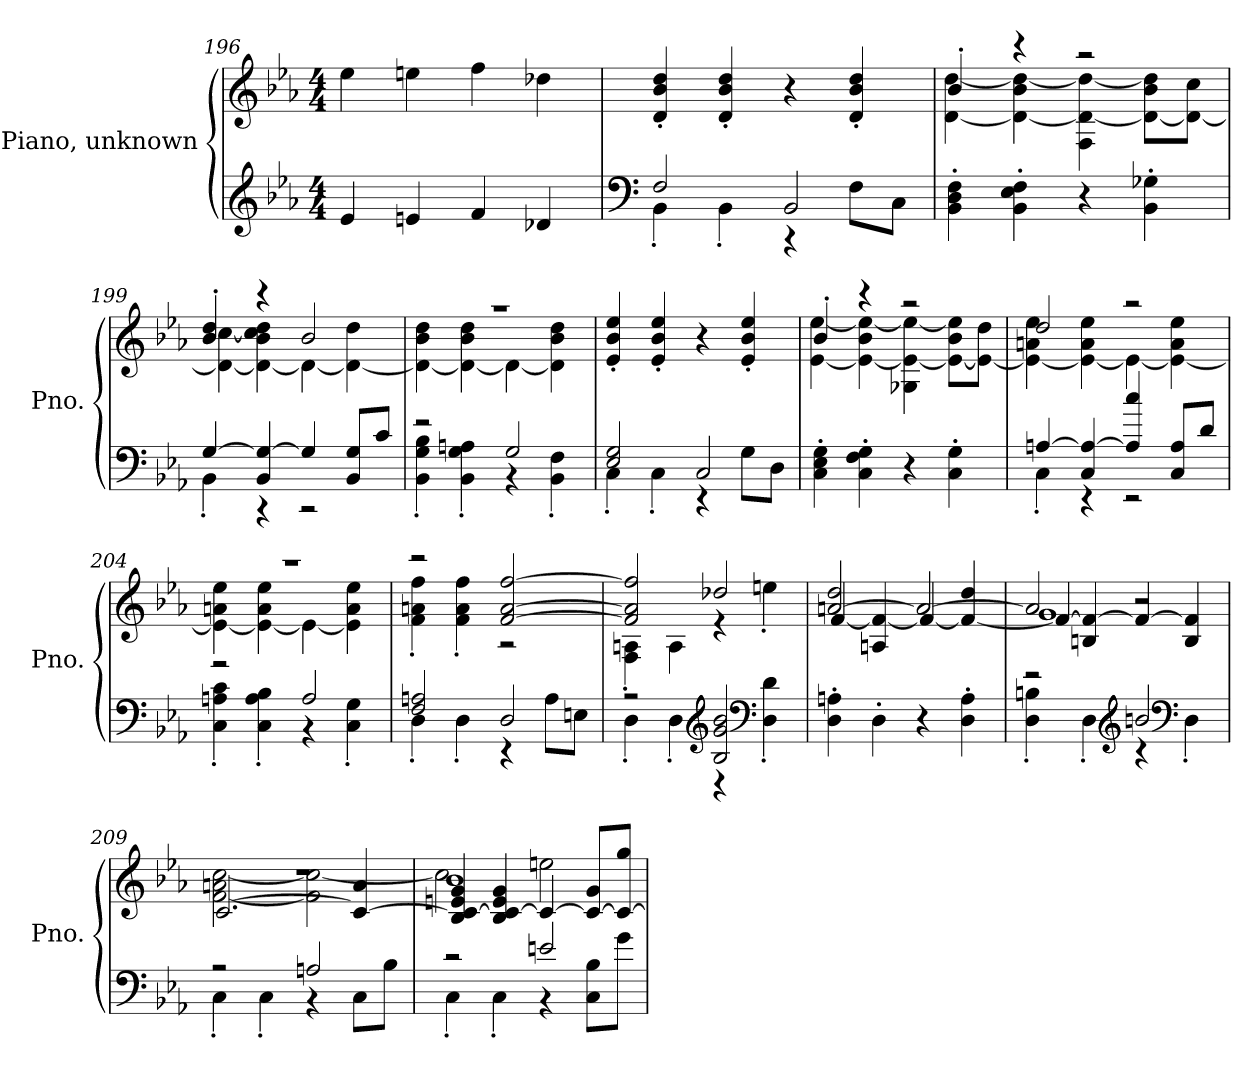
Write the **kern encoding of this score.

**kern	**kern
*part1	*part1
*staff2	*staff1
*I"Piano, unknown	*
*I'Pno.	*
*clefG2	*clefG2
*k[b-e-a-]	*k[b-e-a-]
*M4/4	*M4/4
=196	=196
4e-/	4ee-\
4en/	4een\
4f/	4ff\
4d-X/	4dd-X\
!!LO:LB:g=z
=197	=197
*clefF4	*
*^	*
2F/	4BB-'\	4d/' 4b-/' 4dd/'
.	4BB-'\	4d/' 4b-/' 4dd/'
2BB-/	4r	4r
.	8F\L	4d/' 4b-/' 4dd/'
.	8C\J	.
*v	*v	*
=198	=198
*	*^
4BB-\' 4D\' 4F\'	4b-'/	[4d\ [4dd\
4BB-\' 4E-\' 4F\'	4r	4d\_ 4b-\ 4dd\_
4r	2r	4F\ 4d\_ 4dd\_
4BB-\' 4G-X\'	.	8d\_ 8b-\ 8dd\]L
.	.	8d\_ 8cc\J
=199	=199	=199
*^	*	*
[4G/	4BB-'\	4b-/' 4dd/'	4d\_ [4cc\
4BB-/ 4G/_	4r	4r	4d\_ 4b-\ 4cc\] 4dd\
4G/]	2r	2b-/	4d\_
8BB-/ 8G/L	.	.	4d\_ 4dd\
8c/J	.	.	.
=200	=200	=200	=200
2r	4BB-\' 4G\' 4B-\'	1r	4d\_ 4b-\ 4dd\
.	4BB-\' 4G\' 4An\'	.	4d\_ 4b-\ 4dd\
2G/	4r	.	4d\_
.	4BB-\' 4F\'	.	4d\] 4b-\ 4dd\
*	*	*v	*v
=201	=201	=201
2E-/ 2G/	4C'\	4e-/' 4b-/' 4ee-/'
.	4C'\	4e-/' 4b-/' 4ee-/'
2C/	4r	4r
.	8G\L	4e-/' 4b-/' 4ee-/'
.	8D\J	.
*v	*v	*
!!LO:PB:g=z
=202	=202
*	*^
4C\' 4E-\' 4G\'	4b-'/	[4e-\ [4ee-\
4C\' 4F\' 4G\'	4r	4e-\_ 4b-\ 4ee-\_
4r	2r	4G-X\ 4e-\_ 4ee-\_
4C\' 4G\'	.	8e-\_ 8b-\ 8ee-\]L
.	.	8e-\_ 8dd\J
=203	=203	=203
*^	*	*
[4An/	4C'\	2dd/	4e-\_ 4an\ 4ee-\
4C/ 4A/_	4r	.	4e-\_ 4a\ 4ee-\
4A/] 4cc/	2r	2r	4e-\_
8C/ 8A/L	.	.	4e-\_ 4a\ 4ee-\
8d/J	.	.	.
=204	=204	=204	=204
2r	4C\' 4An\' 4c\'	1r	4e-\_ 4an\ 4ee-\
.	4C\' 4A\' 4B-\'	.	4e-\_ 4a\ 4ee-\
2A/	4r	.	4e-\_
.	4C\' 4G\'	.	4e-\] 4a\ 4ee-\
=205	=205	=205	=205
2F/ 2An/	4D'\	2r	4f\' 4an\' 4ff\'
.	4D'\	.	4f\' 4a\' 4ff\'
2D/	4r	[2f/ [2a/ [2ff/	2r
.	8A\L	.	.
.	8En\J	.	.
=206	=206	=206	=206
2r	4D'\	2f/] 2a/] 2ff/]	4F\' 4An\'
.	4D'\	.	4A\
*clefG2	*	*	*
2B-/ 2g/ 2b-/	4r	2dd-X/	4r
*clefF4	*	*	*
.	4D\' 4d\'	.	4een'\
*v	*v	*	*
!!LO:LB:g=z	!!
=207	=207	=207
4D\' 4An\'	[2an/ 2dd/	[4f/
4D'\	.	4An/ 4f/_
4r	2a/_	4f/_
4D\' 4A\'	.	4f/_ 4dd/
=208	=208	=208
*^	*	*^
2r	4D\' 4Bn\'	2a/]	1g	4f/_
.	4D'\	.	.	4Bn/ 4f/_
*clefG2	*	*	*	*
2bn/	4r	2r	.	4f/_
*clefF4	*	*	*	*
.	4D'\	.	.	4B/ 4f/]
=209	=209	=209	=209	=209
2r	4C'\	1r	[2f\ 2an\ [2cc\	[2.c/
.	4C'\	.	.	.
2An/	4r	.	2f\] 2cc\_	.
.	8C\L	.	.	4c/_ 4a/
.	8B-\J	.	.	.
=210	=210	=210	=210	=210
2r	4C'\	1b-	2cc\]	4B-/ 4c/_ 4en/ 4g/
.	4C'\	.	.	4B-/ 4c/_ 4e/ 4g/
2en/	4r	.	2een\	4c/_
.	8C\ 8B-\L	.	.	8c/_ 8g/L
.	8g\J	.	.	8c/_ 8gg/J
*v	*v	*	*	*
*	*v	*v	*v
=	=
*-	*-
